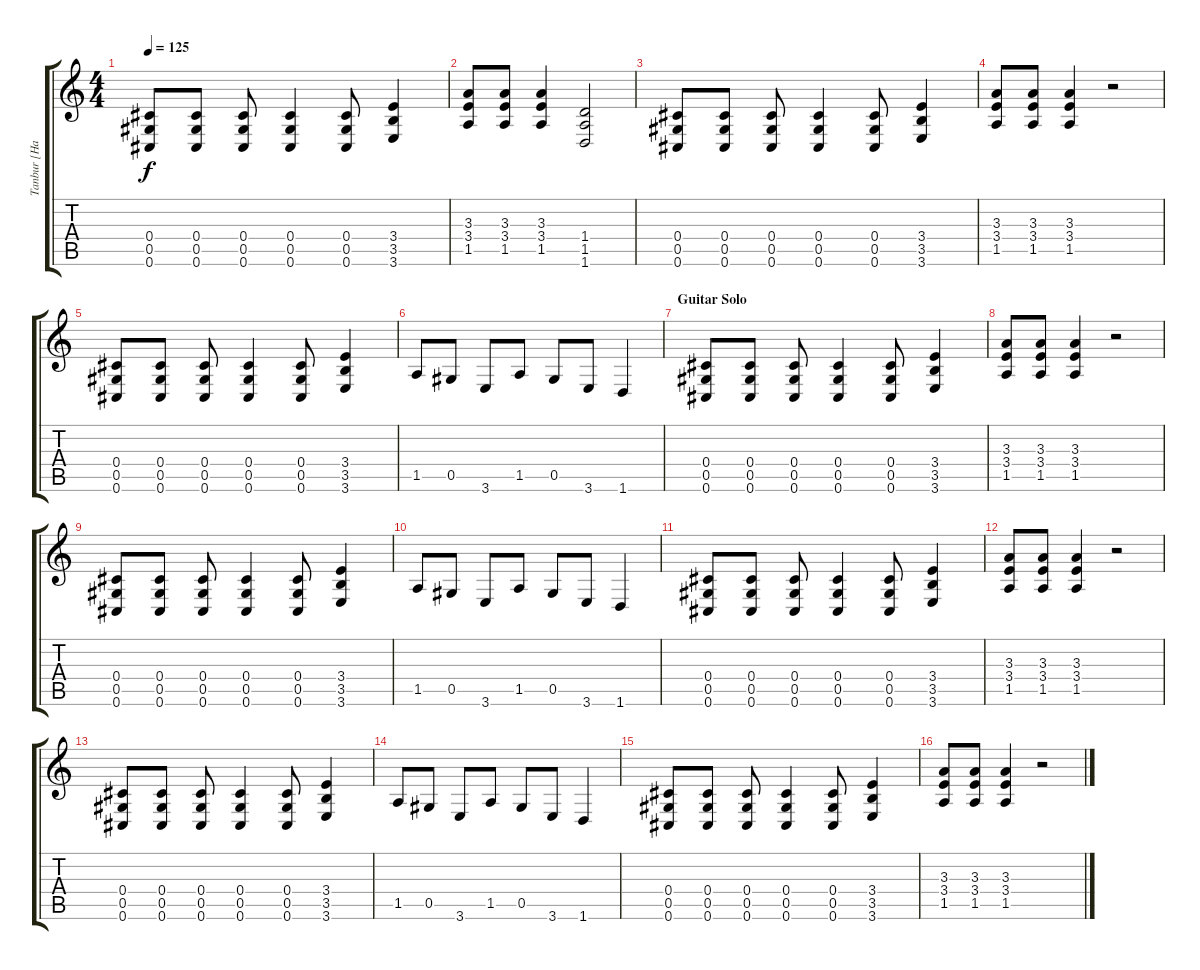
\track ("Tanbur [Harmony 1]" "Tanbur [Ha") {instrument acousticguitarnylon}
\staff {score tabs}
\tuning (Eb4 Bb3 Gb3 Db3 Ab2 Db2) {hide}
\ts (4 4)
\tempo 125
\clef g2
\ks c
(0.4 0.5 0.6).8{dy f} (0.4 0.5 0.6).8 (0.4 0.5 0.6).8 (0.4 0.5 0.6).4 (0.4 0.5 0.6).8 (3.4 3.5 3.6).4 |
(3.3 3.4 1.5).8 (3.3 3.4 1.5).8 (3.3 3.4 1.5).4 (1.4 1.5 1.6).2 |
(0.4 0.5 0.6).8 (0.4 0.5 0.6).8 (0.4 0.5 0.6).8 (0.4 0.5 0.6).4 (0.4 0.5 0.6).8 (3.4 3.5 3.6).4 |
(3.3 3.4 1.5).8 (3.3 3.4 1.5).8 (3.3 3.4 1.5).4 r.2 |
(0.4 0.5 0.6).8 (0.4 0.5 0.6).8 (0.4 0.5 0.6).8 (0.4 0.5 0.6).4 (0.4 0.5 0.6).8 (3.4 3.5 3.6).4 |
1.5.8 0.5.8 3.6.8 1.5.8 0.5.8 3.6.8 1.6.4 |
\section ("" "Guitar Solo")
(0.4 0.5 0.6).8 (0.4 0.5 0.6).8 (0.4 0.5 0.6).8 (0.4 0.5 0.6).4 (0.4 0.5 0.6).8 (3.4 3.5 3.6).4 |
(3.3 3.4 1.5).8 (3.3 3.4 1.5).8 (3.3 3.4 1.5).4 r.2 |
(0.4 0.5 0.6).8 (0.4 0.5 0.6).8 (0.4 0.5 0.6).8 (0.4 0.5 0.6).4 (0.4 0.5 0.6).8 (3.4 3.5 3.6).4 |
1.5.8 0.5.8 3.6.8 1.5.8 0.5.8 3.6.8 1.6.4 |
(0.4 0.5 0.6).8 (0.4 0.5 0.6).8 (0.4 0.5 0.6).8 (0.4 0.5 0.6).4 (0.4 0.5 0.6).8 (3.4 3.5 3.6).4 |
(3.3 3.4 1.5).8 (3.3 3.4 1.5).8 (3.3 3.4 1.5).4 r.2 |
(0.4 0.5 0.6).8 (0.4 0.5 0.6).8 (0.4 0.5 0.6).8 (0.4 0.5 0.6).4 (0.4 0.5 0.6).8 (3.4 3.5 3.6).4 |
1.5.8 0.5.8 3.6.8 1.5.8 0.5.8 3.6.8 1.6.4 |
(0.4 0.5 0.6).8 (0.4 0.5 0.6).8 (0.4 0.5 0.6).8 (0.4 0.5 0.6).4 (0.4 0.5 0.6).8 (3.4 3.5 3.6).4 |
(3.3 3.4 1.5).8 (3.3 3.4 1.5).8 (3.3 3.4 1.5).4 r.2
